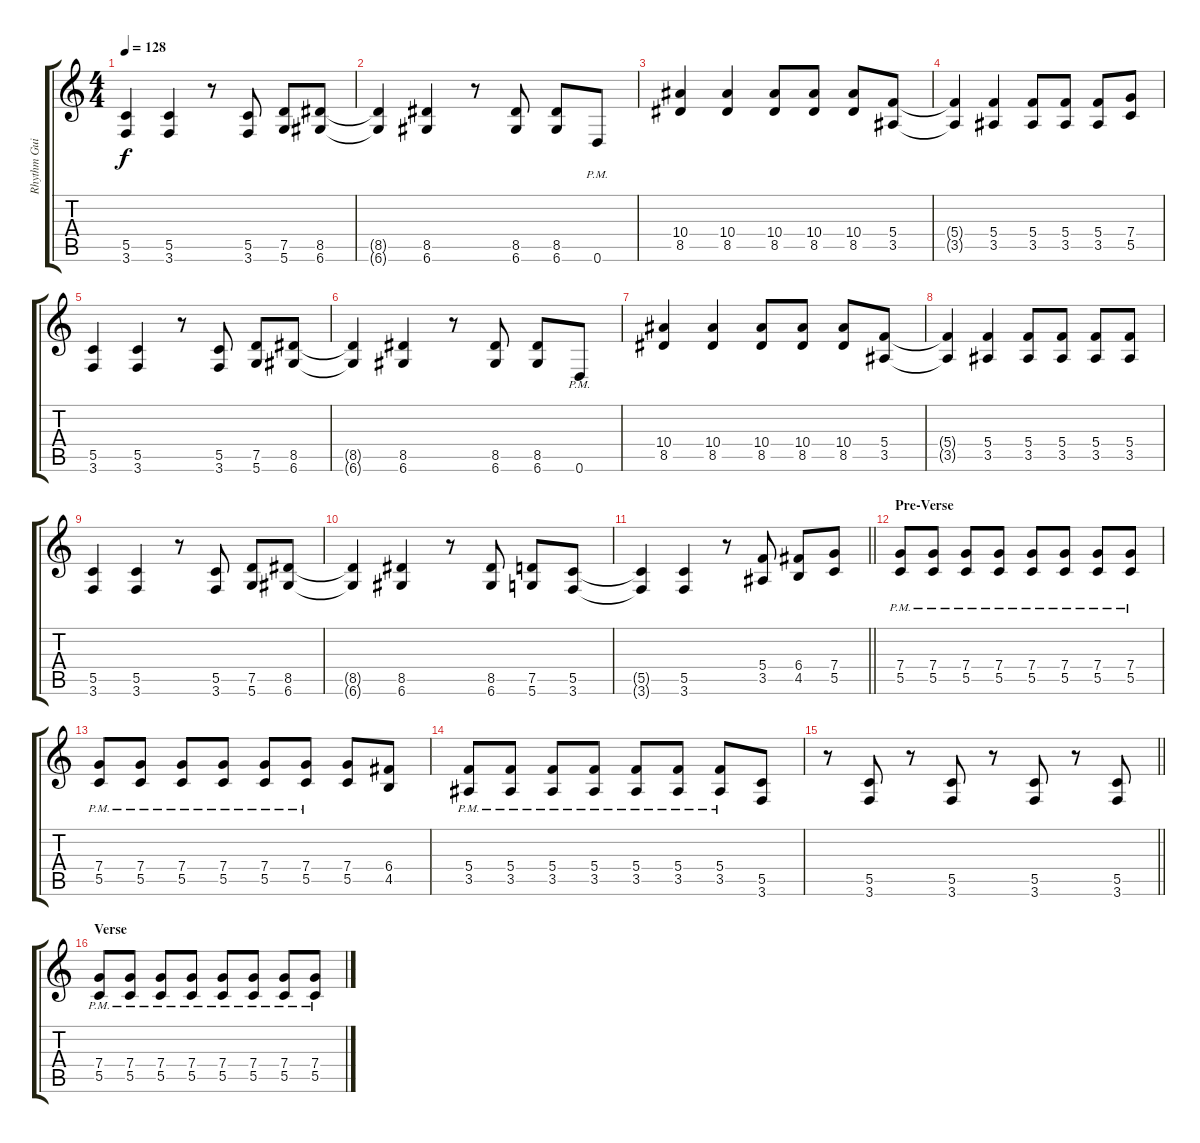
\track ("Rhythm Guitar 2" "Rhythm Gui") {instrument distortionguitar}
\staff {score tabs}
\tuning (D4 A3 F3 C3 G2 D2) {hide}
\ts (4 4)
\tempo 128
\clef g2
\ks c
(5.5 3.6).4{dy f} (5.5 3.6).4 r.8 (5.5 3.6).8 (7.5 5.6).8 (8.5 6.6).8 |
(8.5{t} 6.6{t}).4 (8.5 6.6).4 r.8 (8.5 6.6).8 (8.5 6.6).8 0.6{pm}.8 |
(10.4 8.5).4 (10.4 8.5).4 (10.4 8.5).8 (10.4 8.5).8 (10.4 8.5).8 (5.4 3.5).8 |
(5.4{t} 3.5{t}).4 (5.4 3.5).4 (5.4 3.5).8 (5.4 3.5).8 (5.4 3.5).8 (7.4 5.5).8 |
(5.5 3.6).4 (5.5 3.6).4 r.8 (5.5 3.6).8 (7.5 5.6).8 (8.5 6.6).8 |
(8.5{t} 6.6{t}).4 (8.5 6.6).4 r.8 (8.5 6.6).8 (8.5 6.6).8 0.6{pm}.8 |
(10.4 8.5).4 (10.4 8.5).4 (10.4 8.5).8 (10.4 8.5).8 (10.4 8.5).8 (5.4 3.5).8 |
(5.4{t} 3.5{t}).4 (5.4 3.5).4 (5.4 3.5).8 (5.4 3.5).8 (5.4 3.5).8 (5.4 3.5).8 |
(5.5 3.6).4 (5.5 3.6).4 r.8 (5.5 3.6).8 (7.5 5.6).8 (8.5 6.6).8 |
(8.5{t} 6.6{t}).4 (8.5 6.6).4 r.8 (8.5 6.6).8 (7.5 5.6).8 (5.5 3.6).8 |
\barLineRight lightlight
(5.5{t} 3.6{t}).4 (5.5 3.6).4 r.8 (5.4 3.5).8 (6.4 4.5).8 (7.4 5.5).8 |
\section ("" "Pre-Verse")
(7.4{pm} 5.5{pm}).8 (7.4{pm} 5.5{pm}).8 (7.4{pm} 5.5{pm}).8 (7.4{pm} 5.5{pm}).8 (7.4{pm} 5.5{pm}).8 (7.4{pm} 5.5{pm}).8 (7.4{pm} 5.5{pm}).8 (7.4{pm} 5.5{pm}).8 |
(7.4{pm} 5.5{pm}).8 (7.4{pm} 5.5{pm}).8 (7.4{pm} 5.5{pm}).8 (7.4{pm} 5.5{pm}).8 (7.4{pm} 5.5{pm}).8 (7.4{pm} 5.5{pm}).8 (7.4 5.5).8 (6.4 4.5).8 |
(5.4{pm} 3.5{pm}).8 (5.4{pm} 3.5{pm}).8 (5.4{pm} 3.5{pm}).8 (5.4{pm} 3.5{pm}).8 (5.4{pm} 3.5{pm}).8 (5.4{pm} 3.5{pm}).8 (5.4{pm} 3.5{pm}).8 (5.5 3.6).8 |
\barLineRight lightlight
r.8 (5.5 3.6).8 r.8 (5.5 3.6).8 r.8 (5.5 3.6).8 r.8 (5.5 3.6).8 |
\section ("" "Verse")
(7.4{pm} 5.5{pm}).8 (7.4{pm} 5.5{pm}).8 (7.4{pm} 5.5{pm}).8 (7.4{pm} 5.5{pm}).8 (7.4{pm} 5.5{pm}).8 (7.4{pm} 5.5{pm}).8 (7.4{pm} 5.5{pm}).8 (7.4{pm} 5.5{pm}).8
